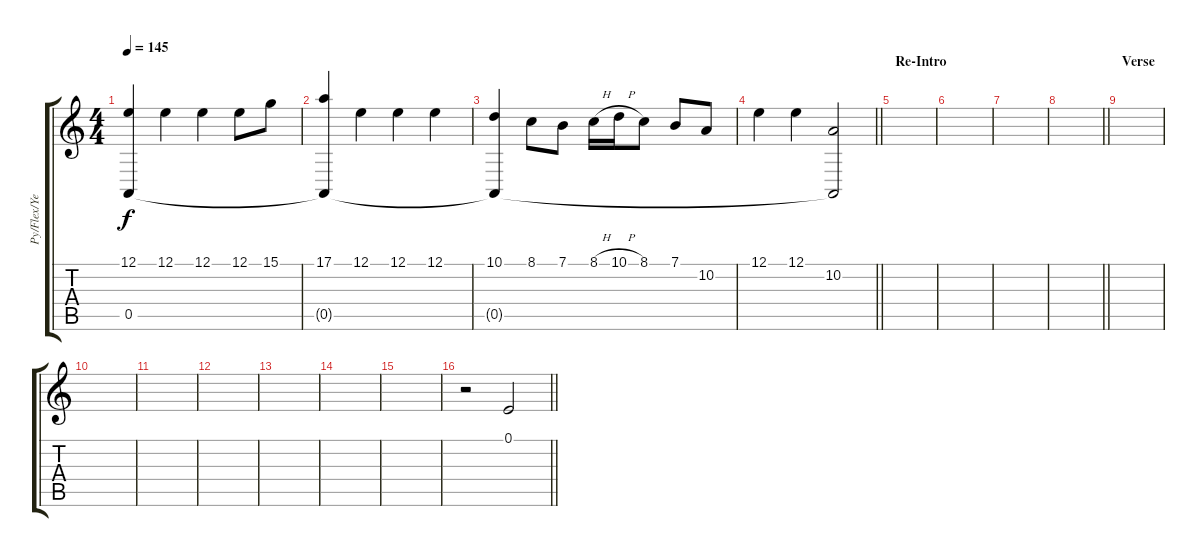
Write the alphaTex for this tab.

\track ("Py/Flex/Yellow" "Py/Flex/Ye") {instrument bagpipe}
\staff {score tabs}
\tuning (E4 B3 G3 D3 A2 E2) {hide}
\ts (4 4)
\tempo 145
\clef g2
\ks c
(12.1 0.5{t}).4{dy f} 12.1.4 12.1.4 12.1.8 15.1.8 |
(17.1 0.5{t}).4 12.1.4 12.1.4 12.1.4 |
(10.1 0.5{t}).4 8.1.8 7.1.8 8.1{h}.16 10.1{h}.16 8.1.8 7.1.8 10.2.8 |
\barLineRight lightlight
12.1.4 12.1.4 (10.2 0.5{t}).2 |
\section ("" "Re-Intro")
|
|
|
\barLineRight lightlight
|
\section ("" "Verse")
|
|
|
|
|
|
|
\barLineRight lightlight
r.2{instrument reversecymbal} 0.1.2
